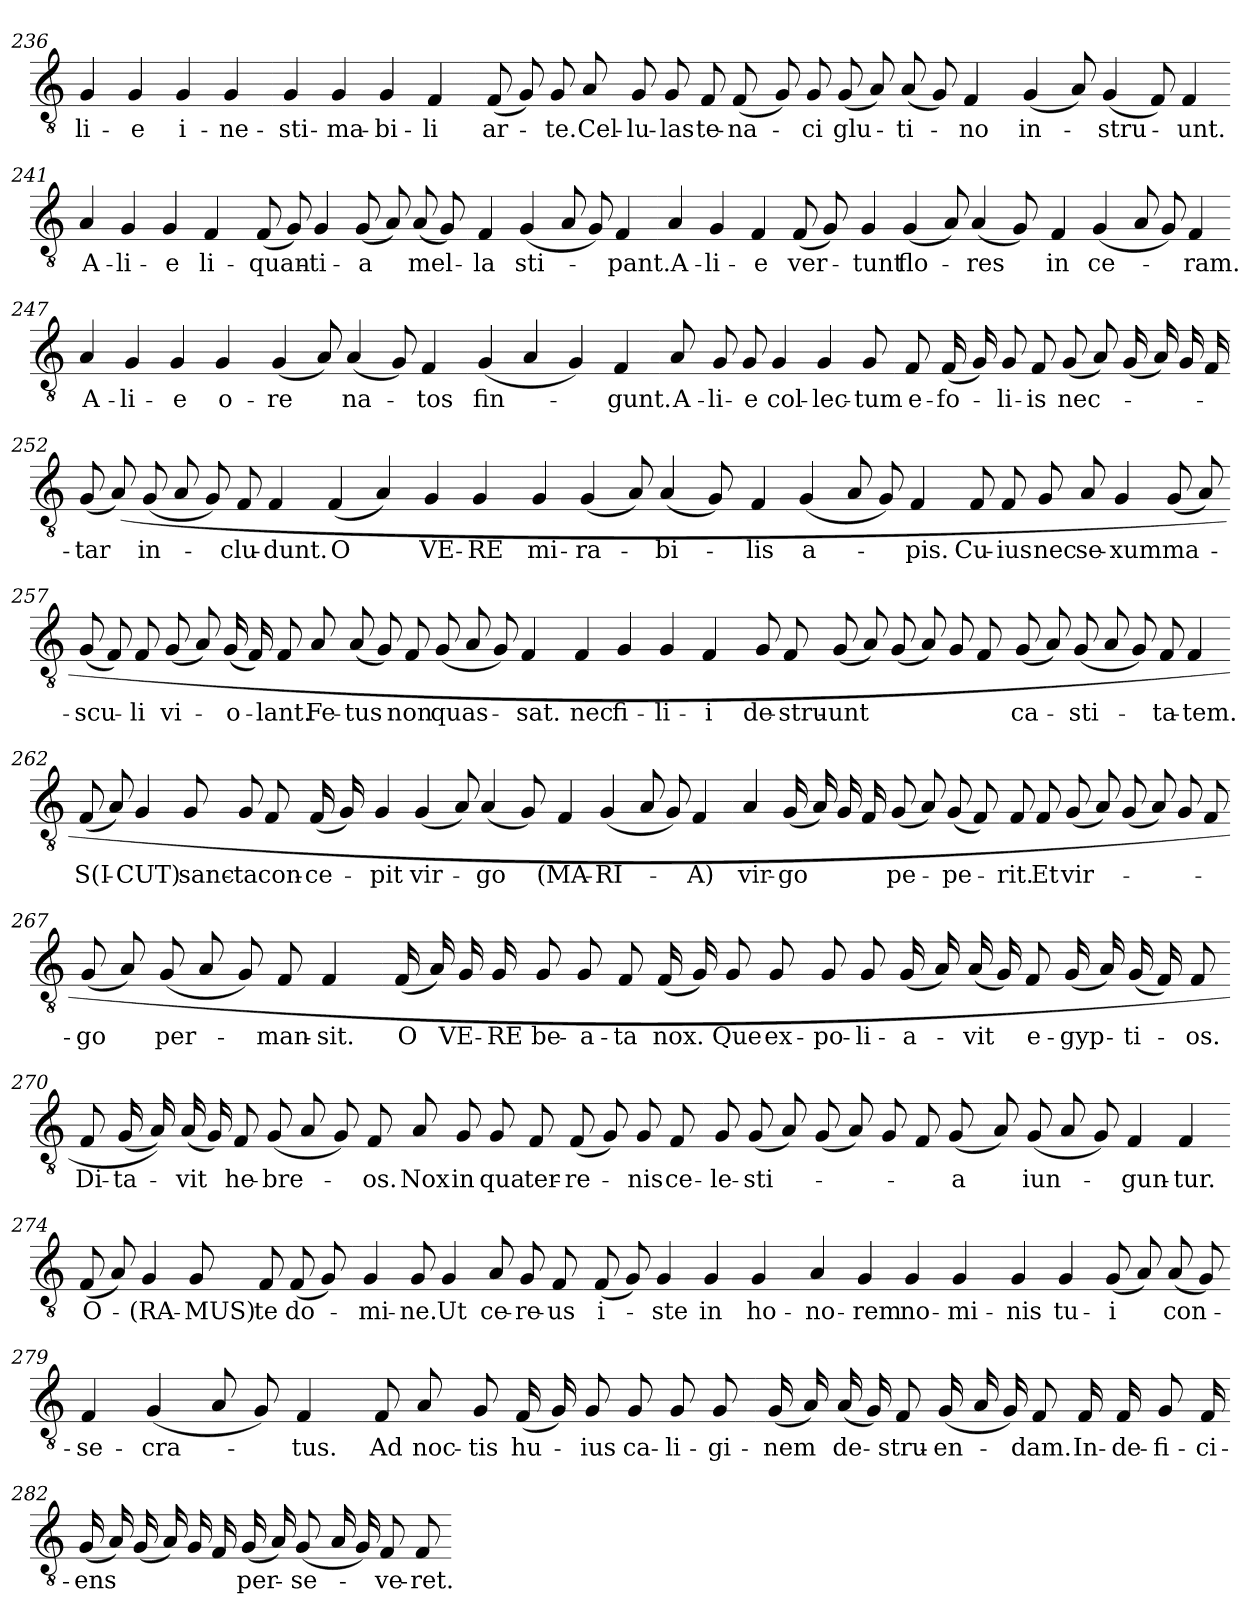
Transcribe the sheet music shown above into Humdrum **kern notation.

**kern	**text
*part1	*part1
*staff1	*staff1
*clefGv2	*
*k[]	*
=236	=236
4G	-li-
4G	-e
4G	i-
4G	-ne-
=237-	=237-
4G	-sti-
4G	-ma-
4G	-bi-
4F	-li
=238-	=238-
(8F	ar-
8G)	.
8G	-te.
8A	Cel-
8G	-lu-
8G	-las
8F	te-
(8F	-na-
=239-	=239-
8G)	.
8G	-ci
(8G	glu-
8A)	.
(8A	-ti-
8G)	.
4F	-no
=240-	=240-
(4G	in-
8A)	.
(4G	-stru-
8F)	.
4F	-unt.
=241-	=241-
4A	A-
4G	-li-
4G	-e
4F	li-
=242-	=242-
(8F	-quan-
8G)	.
4G	-ti-
(8G	-a
8A)	.
(8A	mel-
8G)	.
=243-	=243-
4F	-la
(4G	sti-
8A	.
8G)	.
4F	-pant.
=244-	=244-
4A	A-
4G	-li-
4F	-e
(8F	ver-
8G)	.
=245-	=245-
4G	-tunt
(4G	flo-
8A)	.
(4A	-res
8G)	.
=246-	=246-
4F	in
(4G	ce-
8A	.
8G)	.
4F	-ram.
=247-	=247-
4A	A-
4G	-li-
4G	-e
4G	o-
=248-	=248-
(4G	-re
8A)	.
(4A	na-
8G)	.
4F	-tos
=249-	=249-
(4G	fin-
4A	.
4G)	.
4F	-gunt.
=250-	=250-
8A	A-
8G	-li-
8G	-e
4G	col-
4G	-lec-
8G	-tum
=251-	=251-
8F	-e-
(16F	fo-
16G)	.
8G	-li-
8F	-is
(8G	nec-
8A)	.
(16G	.
16A)	.
16G	.
16F	.
=252-	=252-
(8G	-tar
(8A)	.
(8G	in-
8A	.
8G)	.
8F	-clu-
4F	-dunt.
=253-	=253-
(4F	O
4A)	.
4G	VE-
4G	-RE
=254-	=254-
4G	mi-
(4G	-ra-
8A)	.
(4A	-bi-
8G)	.
=255-	=255-
4F	-lis
(4G	a-
8A	.
8G)	.
4F	-pis.
=256-	=256-
8F	Cu-
8F	-ius
8G	nec
8A	se-
4G	-xum
(8G	ma-
8A)	.
=257-	=257-
(8G	-scu-
8F)	.
8F	-li
(8G	vi-
8A)	.
(16G	-o-
16F)	.
8F	-lant.
8A	Fe-
=258-	=258-
(8A	-tus
8G)	.
8F	non
(8G	quas-
8A	.
8G)	.
4F	-sat.
=259-	=259-
4F	nec
4G	fi-
4G	-li-
4F	-i
=260-	=260-
8G	de-
8F	-stru-
(8G	-unt
8A)	.
(8G	.
8A)	.
8G	.
8F	.
=261-	=261-
(8G	ca-
8A)	.
(8G	-sti-
8A	.
8G)	.
8F	-ta-
4F	-tem.
=262-	=262-
(8F	S(I-
8A)	.
4G	-CUT)
8G	sanc-
8G	-ta
8F	con-
(16F	-ce-
16G)	.
=263-	=263-
4G	-pit
(4G	vir-
8A)	.
(4A	-go
8G)	.
=264-	=264-
4F	(MA-
(4G	-RI-
8A	.
8G)	.
4F	-A)
=265-	=265-
4A	vir-
(16G	-go
16A)	.
16G	.
16F	.
(8G	pe-
8A)	.
(8G	-pe-
8F)	.
=266-	=266-
8F	-rit.
8F	Et
(8G	vir-
8A)	.
(8G	.
8A)	.
8G	.
8F	.
=267-	=267-
(8G	-go
8A)	.
(8G	per-
8A	.
8G)	.
8F	-man-
4F	-sit.
=268-	=268-
(16F	O
16A)	.
16G	VE-
16G	-RE
8G	be-
8G	-a-
8F	-ta
(16F	nox.
16G)	.
8G	Que
8G	ex-
=269-	=269-
8G	-po-
8G	-li-
(16G	-a-
16A)	.
(16A	-vit
16G)	.
8F	e-
(16G	-gyp-
16A)	.
(16G	-ti-
16F)	.
8F	-os.
=270-	=270-
8F	Di-
(16G	-ta-
16A))	.
(16A	-vit
16G)	.
8F	he-
(8G	-bre-
8A	.
8G)	.
8F	-os.
=271-	=271-
8A	Nox
8G	in
8G	qua
8F	ter-
(8F	-re-
8G)	.
8G	-nis
8F	ce-
=272-	=272-
8G	-le-
(8G	-sti-
8A)	.
(8G	.
8A)	.
8G	.
8F	.
(8G	-a
=273-	=273-
8A)	.
(8G	iun-
8A	.
8G)	.
4F	-gun-
4F	-tur.
=274-	=274-
(8F	O-
8A)	.
4G	-(RA-
8G	-MUS)
8F	te
(8F	do-
8G)	.
=275-	=275-
4G	-mi-
8G	-ne.
4G	Ut
8A	ce-
8G	-re-
8F	-us
=276-	=276-
(8F	i-
8G)	.
4G	-ste
4G	in
4G	ho-
=277-	=277-
4A	-no-
4G	-rem
4G	no-
4G	-mi-
=278-	=278-
4G	-nis
4G	tu-
(8G	-i
8A)	.
(8A	con-
8G)	.
=279-	=279-
4F	-se-
(4G	-cra-
8A	.
8G)	.
4F	-tus.
=280-	=280-
8F	Ad
8A	noc-
8G	-tis
(16F	hu-
16G)	.
8G	-ius
8G	ca-
8G	-li-
8G	-gi-
=281-	=281-
(16G	-nem
16A)	.
(16A	de-
16G)	.
8F	-stru-
(16G	-en-
16A	.
16G)	.
8F	-dam.
16F	In-
16F	-de-
8G	-fi-
16F	-ci-
=282-	=282-
(16G	-ens
16A)	.
(16G	.
16A)	.
16G	.
16F	.
(16G	per-
16A)	.
(8G	-se-
16A	.
16G)	.
8F	-ve-
8F	-ret.
=-	=-
*-	*-
